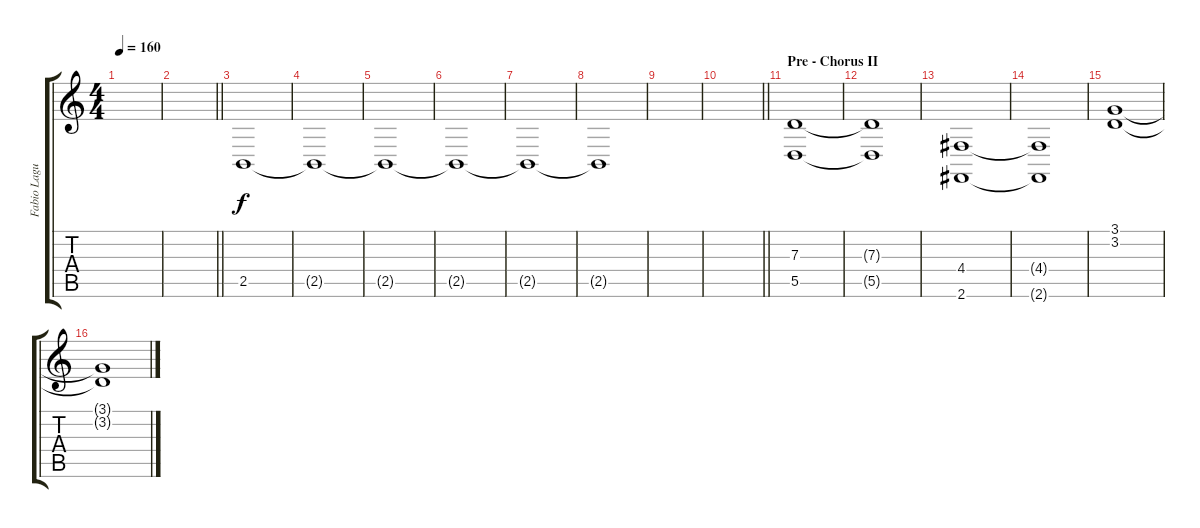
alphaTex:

\track ("Fabio Laguna" "Fabio Lagu") {instrument stringensemble1}
\staff {score tabs}
\tuning (E4 B3 G3 D3 A2 E2) {hide}
\ts (4 4)
\tempo 160
\clef g2
\ks c
|
\barLineRight lightlight
|
2.5.1 |
2.5{t}.1 |
2.5{t}.1 |
2.5{t}.1 |
2.5{t}.1 |
2.5{t}.1 |
|
\barLineRight lightlight
|
\section ("" "Pre - Chorus II")
(7.3 5.5).1 |
(7.3{t} 5.5{t}).1 |
(4.4 2.6).1 |
(4.4{t} 2.6{t}).1 |
(3.1 3.2).1 |
(3.1{t} 3.2{t}).1
